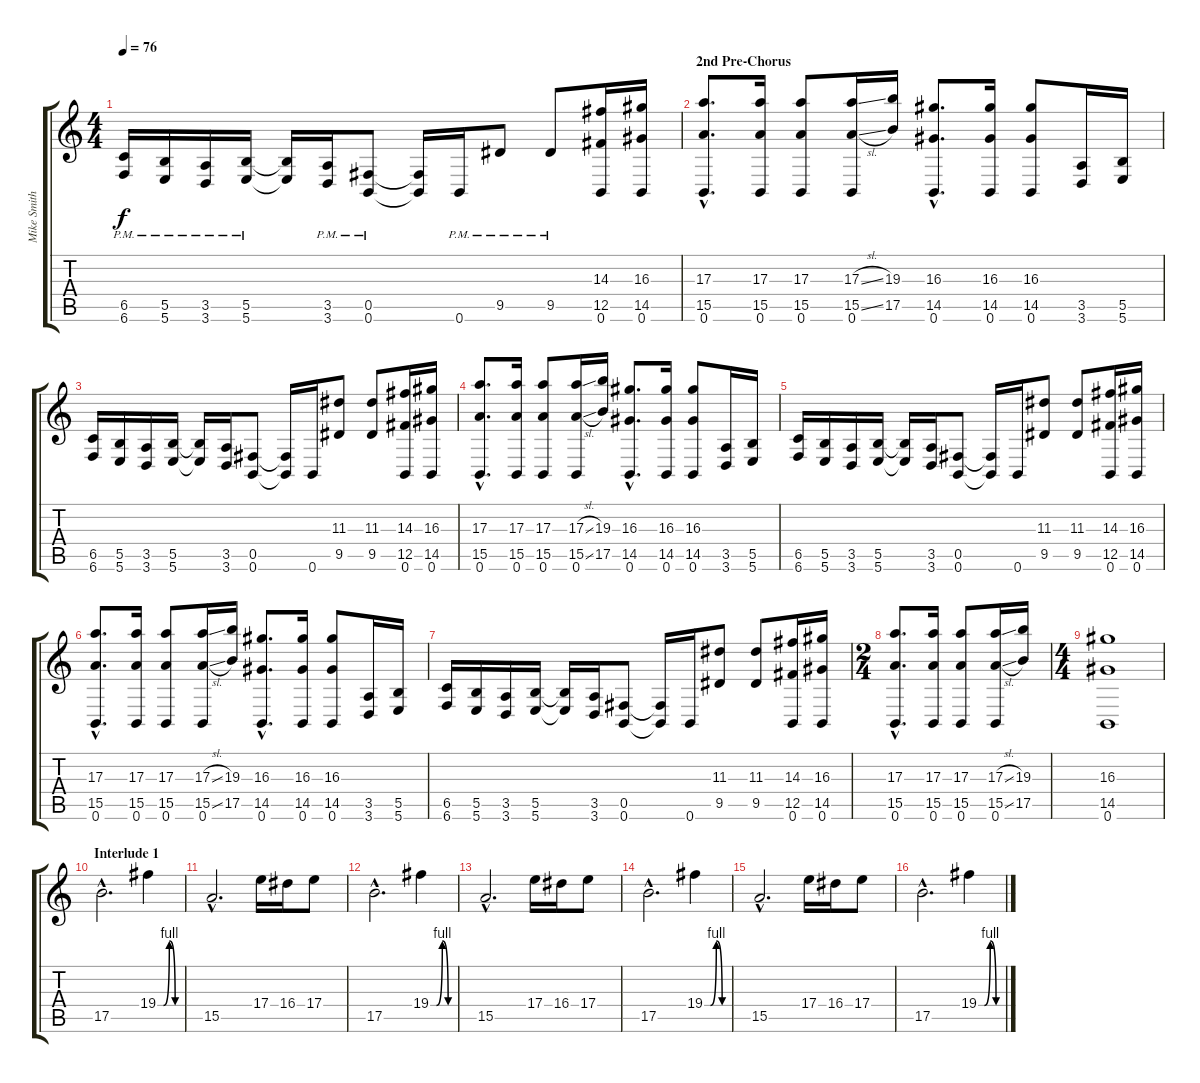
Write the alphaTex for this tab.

\track ("Mike Smith" "Mike Smith") {instrument overdrivenguitar}
\staff {score tabs}
\tuning (Db4 Ab3 E3 B2 Gb2 B1) {hide}
\ts (4 4)
\tempo 76
\clef g2
\ks c
(6.5{pm} 6.6{pm}).16{dy f} (5.5{pm} 5.6{pm}).16 (3.5{pm} 3.6{pm}).16 (5.5{pm} 5.6{pm}).16 (5.5{t} 5.6{t}).16 (3.5{pm} 3.6{pm}).16 (0.5{pm} 0.6{pm}).8 (0.5{t} 0.6{t}).16 0.6{pm}.16 9.5{pm}.8 9.5{pm}.8 (14.3 12.5 0.6).16 (16.3 14.5 0.6).16 |
\section ("" "2nd Pre-Chorus")
(17.3{hac} 15.5{hac} 0.6{hac}).8{d} (17.3 15.5 0.6).16 (17.3 15.5 0.6).8 (17.3{sl} 15.5{sl} 0.6).16 (19.3 17.5).16 (16.3{hac} 14.5{hac} 0.6{hac}).8{d} (16.3 14.5 0.6).16 (16.3 14.5 0.6).8 (3.5 3.6).16 (5.5 5.6).16 |
(6.5 6.6).16 (5.5 5.6).16 (3.5 3.6).16 (5.5 5.6).16 (5.5{t} 5.6{t}).16 (3.5 3.6).16 (0.5 0.6).8 (0.5{t} 0.6{t}).16 0.6.16 (11.3 9.5).8 (11.3 9.5).8 (14.3 12.5 0.6).16 (16.3 14.5 0.6).16 |
(17.3{hac} 15.5{hac} 0.6{hac}).8{d} (17.3 15.5 0.6).16 (17.3 15.5 0.6).8 (17.3{sl} 15.5{sl} 0.6).16 (19.3 17.5).16 (16.3{hac} 14.5{hac} 0.6{hac}).8{d} (16.3 14.5 0.6).16 (16.3 14.5 0.6).8 (3.5 3.6).16 (5.5 5.6).16 |
(6.5 6.6).16 (5.5 5.6).16 (3.5 3.6).16 (5.5 5.6).16 (5.5{t} 5.6{t}).16 (3.5 3.6).16 (0.5 0.6).8 (0.5{t} 0.6{t}).16 0.6.16 (11.3 9.5).8 (11.3 9.5).8 (14.3 12.5 0.6).16 (16.3 14.5 0.6).16 |
(17.3{hac} 15.5{hac} 0.6{hac}).8{d} (17.3 15.5 0.6).16 (17.3 15.5 0.6).8 (17.3{sl} 15.5{sl} 0.6).16 (19.3 17.5).16 (16.3{hac} 14.5{hac} 0.6{hac}).8{d} (16.3 14.5 0.6).16 (16.3 14.5 0.6).8 (3.5 3.6).16 (5.5 5.6).16 |
(6.5 6.6).16 (5.5 5.6).16 (3.5 3.6).16 (5.5 5.6).16 (5.5{t} 5.6{t}).16 (3.5 3.6).16 (0.5 0.6).8 (0.5{t} 0.6{t}).16 0.6.16 (11.3 9.5).8 (11.3 9.5).8 (14.3 12.5 0.6).16 (16.3 14.5 0.6).16 |
\ts (2 4)
(17.3{hac} 15.5{hac} 0.6{hac}).8{d} (17.3 15.5 0.6).16 (17.3 15.5 0.6).8 (17.3{sl} 15.5{sl} 0.6).16 (19.3 17.5).16 |
\ts (4 4)
(16.3 14.5 0.6).1 |
\section ("" "Interlude 1")
17.5{hac}.2{d} 19.4{be (custom 0 0 15 0 30 4 45 0 60 0)}.4 |
15.5{hac}.2{d} 17.4.16 16.4.16 17.4.8 |
17.5{hac}.2{d} 19.4{be (custom 0 0 15 0 30 4 45 0 60 0)}.4 |
15.5{hac}.2{d} 17.4.16 16.4.16 17.4.8 |
17.5{hac}.2{d} 19.4{be (custom 0 0 15 0 30 4 45 0 60 0)}.4 |
15.5{hac}.2{d} 17.4.16 16.4.16 17.4.8 |
17.5{hac}.2{d} 19.4{be (custom 0 0 15 0 30 4 45 0 60 0)}.4
